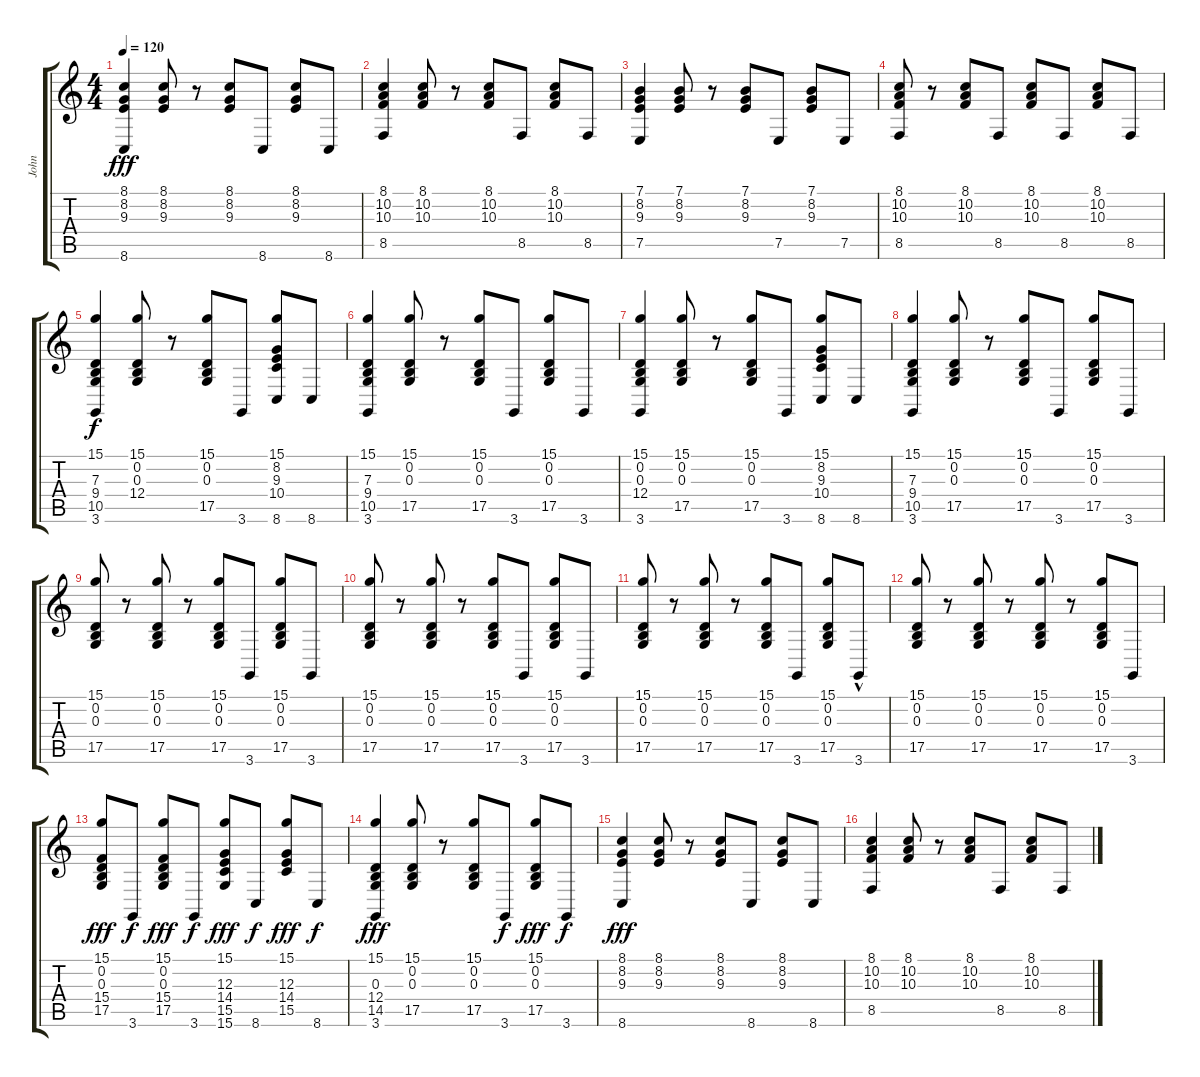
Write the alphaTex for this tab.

\track ("John" "John") {instrument brightacousticpiano}
\staff {score tabs}
\tuning (E4 B3 G3 D3 A2 E2) {hide}
\ts (4 4)
\tempo 120
\clef g2
\ks c
(8.1 8.2 9.3 8.6).4{dy fff} (8.1 8.2 9.3).8 r.8 (8.1 8.2 9.3).8 8.6.8 (8.1 8.2 9.3).8 8.6.8 |
(8.1 10.2 10.3 8.5).4 (8.1 10.2 10.3).8 r.8 (8.1 10.2 10.3).8 8.5.8 (8.1 10.2 10.3).8 8.5.8 |
(7.1 8.2 9.3 7.5).4 (7.1 8.2 9.3).8 r.8 (7.1 8.2 9.3).8 7.5.8 (7.1 8.2 9.3).8 7.5.8 |
(8.1 10.2 10.3 8.5).8 r.8 (8.1 10.2 10.3).8 8.5.8 (8.1 10.2 10.3).8 8.5.8 (8.1 10.2 10.3).8 8.5.8 |
(15.1 7.3 9.4 10.5 3.6).4{dy f} (15.1 0.2 0.3 12.4).8 r.8 (15.1 0.2 0.3 17.5).8 3.6.8 (15.1 8.2 9.3 10.4 8.6).8 8.6.8 |
(15.1 7.3 9.4 10.5 3.6).4 (15.1 0.2 0.3 17.5).8 r.8 (15.1 0.2 0.3 17.5).8 3.6.8 (15.1 0.2 0.3 17.5).8 3.6.8 |
(15.1 0.2 0.3 12.4 3.6).4 (15.1 0.2 0.3 17.5).8 r.8 (15.1 0.2 0.3 17.5).8 3.6.8 (15.1 8.2 9.3 10.4 8.6).8 8.6.8 |
(15.1 7.3 9.4 10.5 3.6).4 (15.1 0.2 0.3 17.5).8 r.8 (15.1 0.2 0.3 17.5).8 3.6.8 (15.1 0.2 0.3 17.5).8 3.6.8 |
(15.1 0.2 0.3 17.5).8 r.8 (15.1 0.2 0.3 17.5).8 r.8 (15.1 0.2 0.3 17.5).8 3.6.8 (15.1 0.2 0.3 17.5).8 3.6.8 |
(15.1 0.2 0.3 17.5).8 r.8 (15.1 0.2 0.3 17.5).8 r.8 (15.1 0.2 0.3 17.5).8 3.6.8 (15.1 0.2 0.3 17.5).8 3.6.8 |
(15.1 0.2 0.3 17.5).8 r.8 (15.1 0.2 0.3 17.5).8 r.8 (15.1 0.2 0.3 17.5).8 3.6.8 (15.1 0.2 0.3 17.5).8 3.6{hac}.8 |
(15.1 0.2 0.3 17.5).8 r.8 (15.1 0.2 0.3 17.5).8 r.8 (15.1 0.2 0.3 17.5).8 r.8 (15.1 0.2 0.3 17.5).8 3.6.8 |
(15.1 0.2 0.3 15.4 17.5).8{dy fff} 3.6.8{dy f} (15.1 0.2 0.3 15.4 17.5).8{dy fff} 3.6.8{dy f} (15.1 12.3 14.4 15.5 15.6).8{dy fff} 8.6.8{dy f} (15.1 12.3 14.4 15.5).8{dy fff} 8.6.8{dy f} |
(15.1 0.3 12.4 14.5 3.6).4{dy fff} (15.1 0.2 0.3 17.5).8 r.8 (15.1 0.2 0.3 17.5).8 3.6.8{dy f} (15.1 0.2 0.3 17.5).8{dy fff} 3.6.8{dy f} |
(8.1 8.2 9.3 8.6).4{dy fff} (8.1 8.2 9.3).8 r.8 (8.1 8.2 9.3).8 8.6.8 (8.1 8.2 9.3).8 8.6.8 |
(8.1 10.2 10.3 8.5).4 (8.1 10.2 10.3).8 r.8 (8.1 10.2 10.3).8 8.5.8 (8.1 10.2 10.3).8 8.5.8
